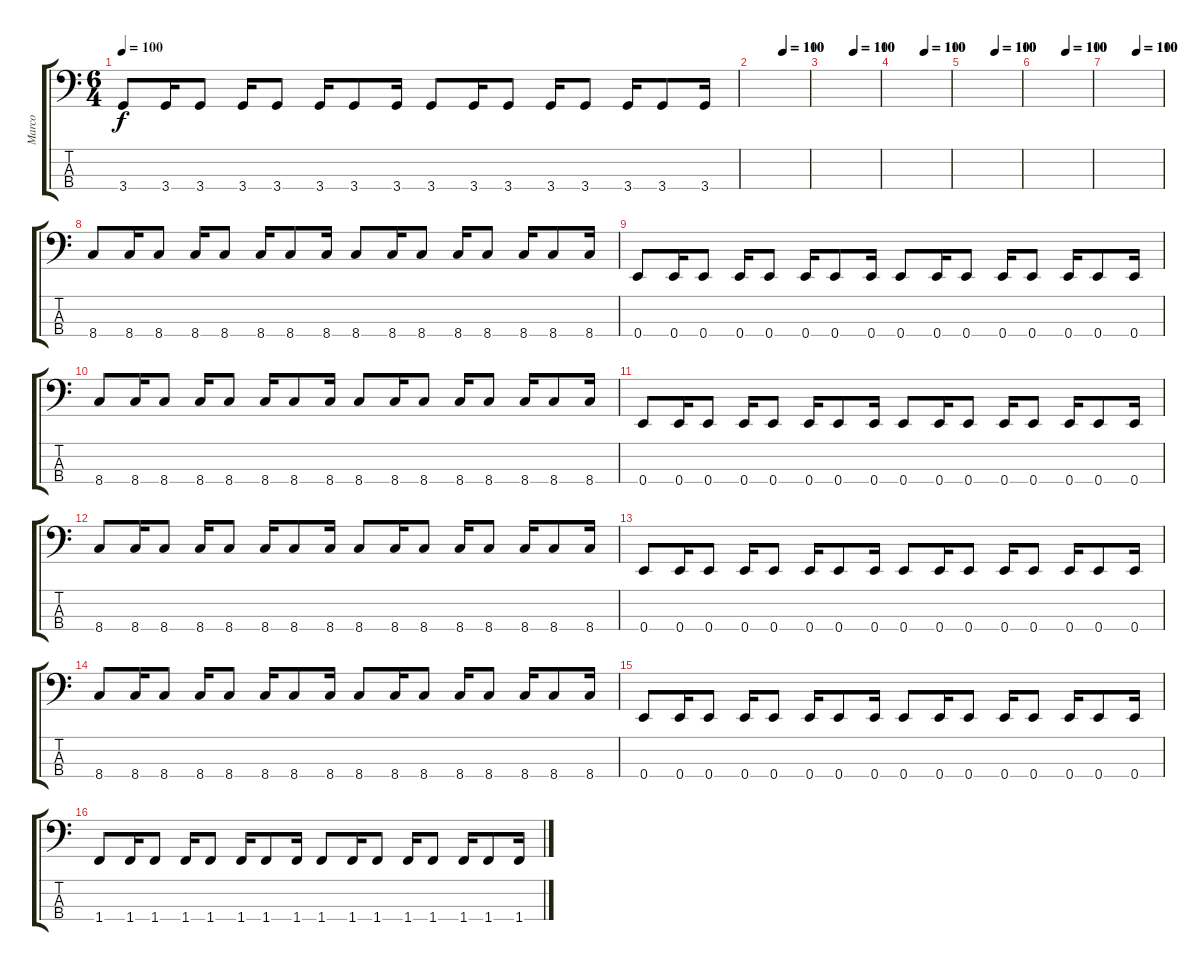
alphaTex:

\track ("Marco" "Marco") {instrument acousticbass}
\staff {score tabs}
\tuning (G2 D2 A1 E1) {hide}
\ts (6 4)
\tempo 100
\clef f4
\ks c
3.4.8{dy f} 3.4.16 3.4.8 3.4.16 3.4.8 3.4.16 3.4.8 3.4.16 3.4.8 3.4.16 3.4.8 3.4.16 3.4.8 3.4.16 3.4.8 3.4.16 |
\tempo (110 0.5416666666666666)
\tempo (100 0.5520833333333334)
|
\tempo (110 0.5416666666666666)
\tempo (100 0.5520833333333334)
|
\tempo (110 0.5416666666666666)
\tempo (100 0.5520833333333334)
|
\tempo (110 0.5416666666666666)
\tempo (100 0.5520833333333334)
|
\tempo (110 0.5416666666666666)
\tempo (100 0.5520833333333334)
|
\tempo (110 0.5416666666666666)
\tempo (100 0.5520833333333334)
|
8.4.8 8.4.16 8.4.8 8.4.16 8.4.8 8.4.16 8.4.8 8.4.16 8.4.8 8.4.16 8.4.8 8.4.16 8.4.8 8.4.16 8.4.8 8.4.16 |
0.4.8 0.4.16 0.4.8 0.4.16 0.4.8 0.4.16 0.4.8 0.4.16 0.4.8 0.4.16 0.4.8 0.4.16 0.4.8 0.4.16 0.4.8 0.4.16 |
8.4.8 8.4.16 8.4.8 8.4.16 8.4.8 8.4.16 8.4.8 8.4.16 8.4.8 8.4.16 8.4.8 8.4.16 8.4.8 8.4.16 8.4.8 8.4.16 |
0.4.8 0.4.16 0.4.8 0.4.16 0.4.8 0.4.16 0.4.8 0.4.16 0.4.8 0.4.16 0.4.8 0.4.16 0.4.8 0.4.16 0.4.8 0.4.16 |
8.4.8 8.4.16 8.4.8 8.4.16 8.4.8 8.4.16 8.4.8 8.4.16 8.4.8 8.4.16 8.4.8 8.4.16 8.4.8 8.4.16 8.4.8 8.4.16 |
0.4.8 0.4.16 0.4.8 0.4.16 0.4.8 0.4.16 0.4.8 0.4.16 0.4.8 0.4.16 0.4.8 0.4.16 0.4.8 0.4.16 0.4.8 0.4.16 |
8.4.8 8.4.16 8.4.8 8.4.16 8.4.8 8.4.16 8.4.8 8.4.16 8.4.8 8.4.16 8.4.8 8.4.16 8.4.8 8.4.16 8.4.8 8.4.16 |
0.4.8 0.4.16 0.4.8 0.4.16 0.4.8 0.4.16 0.4.8 0.4.16 0.4.8 0.4.16 0.4.8 0.4.16 0.4.8 0.4.16 0.4.8 0.4.16 |
1.4.8 1.4.16 1.4.8 1.4.16 1.4.8 1.4.16 1.4.8 1.4.16 1.4.8 1.4.16 1.4.8 1.4.16 1.4.8 1.4.16 1.4.8 1.4.16
